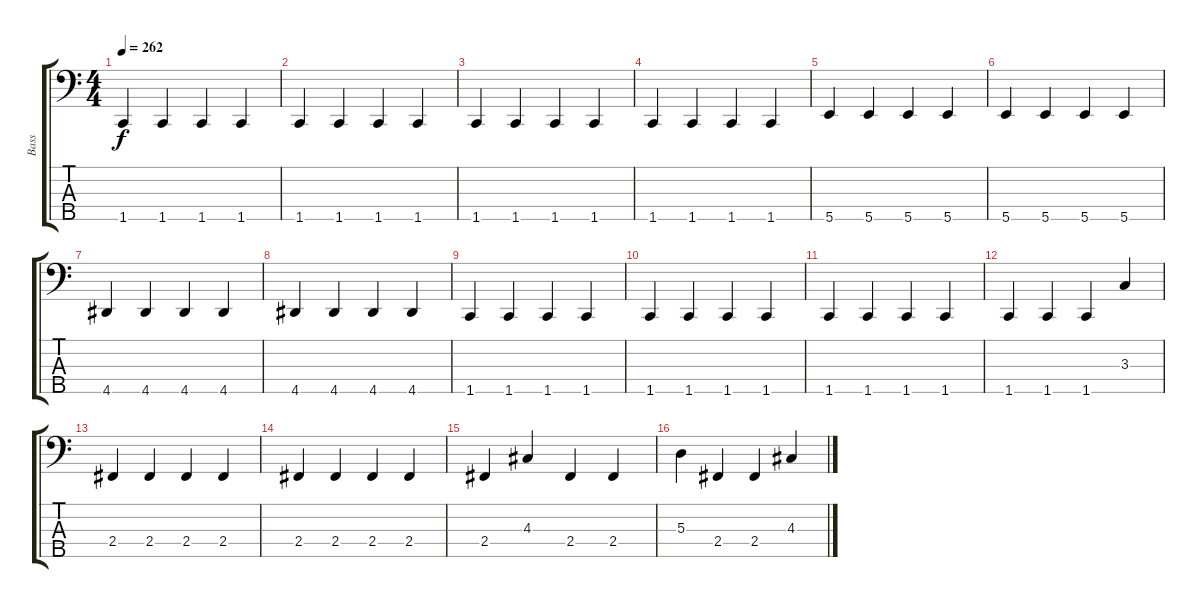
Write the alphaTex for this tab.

\track ("Bass" "Bass") {instrument electricbasspick}
\staff {score tabs}
\tuning (G2 D2 A1 E1 B0) {hide}
\ts (4 4)
\tempo 262
\clef f4
\ks c
1.5.4{dy f} 1.5.4 1.5.4 1.5.4 |
1.5.4 1.5.4 1.5.4 1.5.4 |
1.5.4 1.5.4 1.5.4 1.5.4 |
1.5.4 1.5.4 1.5.4 1.5.4 |
5.5.4 5.5.4 5.5.4 5.5.4 |
5.5.4 5.5.4 5.5.4 5.5.4 |
4.5.4 4.5.4 4.5.4 4.5.4 |
4.5.4 4.5.4 4.5.4 4.5.4 |
1.5.4 1.5.4 1.5.4 1.5.4 |
1.5.4 1.5.4 1.5.4 1.5.4 |
1.5.4 1.5.4 1.5.4 1.5.4 |
1.5.4 1.5.4 1.5.4 3.3.4 |
2.4.4 2.4.4 2.4.4 2.4.4 |
2.4.4 2.4.4 2.4.4 2.4.4 |
2.4.4 4.3.4 2.4.4 2.4.4 |
5.3.4 2.4.4 2.4.4 4.3.4
